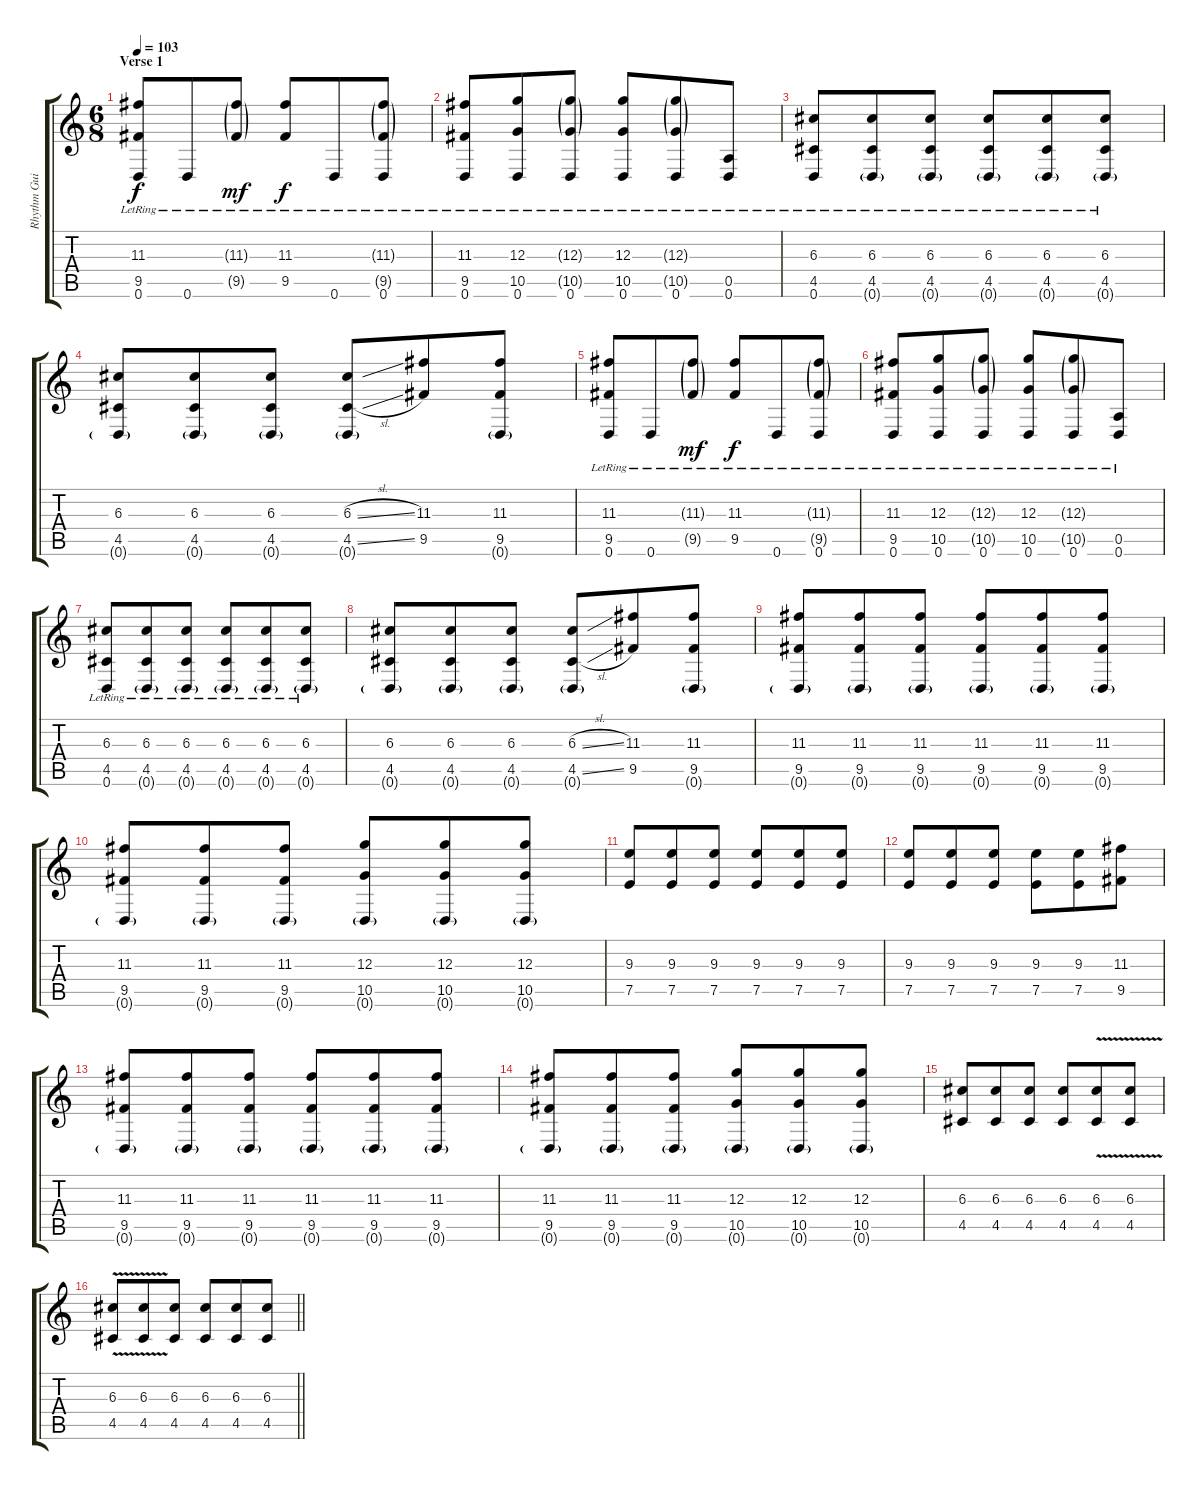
\track ("Rhythm Guitar (6 strings)" "Rhythm Gui") {instrument distortionguitar}
\staff {score tabs}
\tuning (E4 B3 G3 D3 A2 D2) {hide}
\ts (6 8)
\section ("" "Verse 1")
\tempo 103
\clef g2
\ks c
(11.3{lr} 9.5{lr} 0.6{lr}).8{dy f instrument electricguitarclean} 0.6{lr}.8 (11.3{g lr} 9.5{g lr}).8{dy mf} (11.3{lr} 9.5{lr}).8{dy f} 0.6{lr}.8 (11.3{g lr} 9.5{g lr} 0.6{lr}).8 |
(11.3{lr} 9.5{lr} 0.6{lr}).8 (12.3{lr} 10.5{lr} 0.6{lr}).8 (12.3{g lr} 10.5{g lr} 0.6{lr}).8 (12.3{lr} 10.5{lr} 0.6{lr}).8 (12.3{g lr} 10.5{g lr} 0.6{lr}).8 (0.5{lr} 0.6{lr}).8 |
(6.3{lr} 4.5{lr} 0.6{lr}).8 (6.3{lr} 4.5{lr} 0.6{g lr}).8 (6.3{lr} 4.5{lr} 0.6{g lr}).8 (6.3{lr} 4.5{lr} 0.6{g lr}).8 (6.3{lr} 4.5{lr} 0.6{g lr}).8 (6.3{lr} 4.5{lr} 0.6{g lr}).8 |
(6.3 4.5 0.6{g}).8 (6.3 4.5 0.6{g}).8 (6.3 4.5 0.6{g}).8 (6.3{sl} 4.5{sl} 0.6{g}).8 (11.3 9.5).8 (11.3 9.5 0.6{g}).8 |
(11.3{lr} 9.5{lr} 0.6{lr}).8 0.6{lr}.8 (11.3{g lr} 9.5{g lr}).8{dy mf} (11.3{lr} 9.5{lr}).8{dy f} 0.6{lr}.8 (11.3{g lr} 9.5{g lr} 0.6{lr}).8 |
(11.3{lr} 9.5{lr} 0.6{lr}).8 (12.3{lr} 10.5{lr} 0.6{lr}).8 (12.3{g lr} 10.5{g lr} 0.6{lr}).8 (12.3{lr} 10.5{lr} 0.6{lr}).8 (12.3{g lr} 10.5{g lr} 0.6{lr}).8 (0.5{lr} 0.6{lr}).8 |
(6.3{lr} 4.5{lr} 0.6{lr}).8 (6.3{lr} 4.5{lr} 0.6{g lr}).8 (6.3{lr} 4.5{lr} 0.6{g lr}).8 (6.3{lr} 4.5{lr} 0.6{g lr}).8 (6.3{lr} 4.5{lr} 0.6{g lr}).8 (6.3{lr} 4.5{lr} 0.6{g lr}).8 |
(6.3 4.5 0.6{g}).8 (6.3 4.5 0.6{g}).8 (6.3 4.5 0.6{g}).8 (6.3{sl} 4.5{sl} 0.6{g}).8 (11.3 9.5).8 (11.3 9.5 0.6{g}).8 |
(11.3 9.5 0.6{g}).8 (11.3 9.5 0.6{g}).8 (11.3 9.5 0.6{g}).8 (11.3 9.5 0.6{g}).8 (11.3 9.5 0.6{g}).8 (11.3 9.5 0.6{g}).8 |
(11.3 9.5 0.6{g}).8 (11.3 9.5 0.6{g}).8 (11.3 9.5 0.6{g}).8 (12.3 10.5 0.6{g}).8 (12.3 10.5 0.6{g}).8 (12.3 10.5 0.6{g}).8 |
(9.3 7.5).8 (9.3 7.5).8 (9.3 7.5).8 (9.3 7.5).8 (9.3 7.5).8 (9.3 7.5).8 |
(9.3 7.5).8 (9.3 7.5).8 (9.3 7.5).8 (9.3 7.5).8 (9.3 7.5).8 (11.3 9.5).8 |
(11.3 9.5 0.6{g}).8 (11.3 9.5 0.6{g}).8 (11.3 9.5 0.6{g}).8 (11.3 9.5 0.6{g}).8 (11.3 9.5 0.6{g}).8 (11.3 9.5 0.6{g}).8 |
(11.3 9.5 0.6{g}).8 (11.3 9.5 0.6{g}).8 (11.3 9.5 0.6{g}).8 (12.3 10.5 0.6{g}).8 (12.3 10.5 0.6{g}).8 (12.3 10.5 0.6{g}).8 |
(6.3 4.5).8 (6.3 4.5).8 (6.3 4.5).8 (6.3 4.5).8 (6.3{v} 4.5).8 (6.3{v} 4.5).8 |
\barLineRight lightlight
(6.3{v} 4.5).8 (6.3{v} 4.5).8 (6.3 4.5).8 (6.3 4.5).8 (6.3 4.5).8 (6.3 4.5).8
